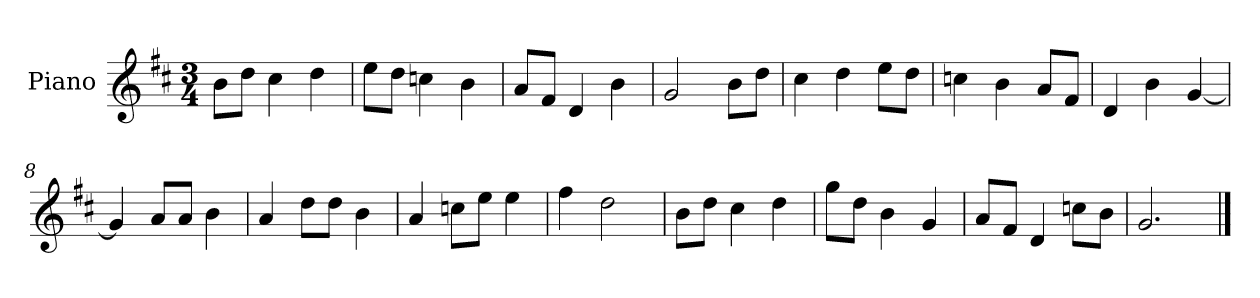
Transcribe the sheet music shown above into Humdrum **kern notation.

**kern
*part1
*staff1
*I"Piano
*I'P-no
*clefG2
*k[f#c#]
*M3/4
*MM177
=1
8b\L
8dd\J
4cc#\
4dd\
=2
8ee\L
8dd\J
4ccn\
4b\
=3
8a/L
8f#/J
4d/
4b\
=4
2g/
8b\L
8dd\J
=5
4cc#\
4dd\
8ee\L
8dd\J
=6
4ccn\
4b\
8a/L
8f#/J
=7
4d/
4b\
[4g/
=8
4g/]
8a/L
8a/J
4b\
=9
4a/
8dd\L
8dd\J
4b\
!!LO:LB:g=z
=10
4a/
8ccn\L
8ee\J
4ee\
=11
4ff#\
2dd\
=12
8b\L
8dd\J
4cc#\
4dd\
=13
8gg\L
8dd\J
4b\
4g/
=14
8a/L
8f#/J
4d/
8ccn\L
8b\J
=15
2.g/
==
*-
